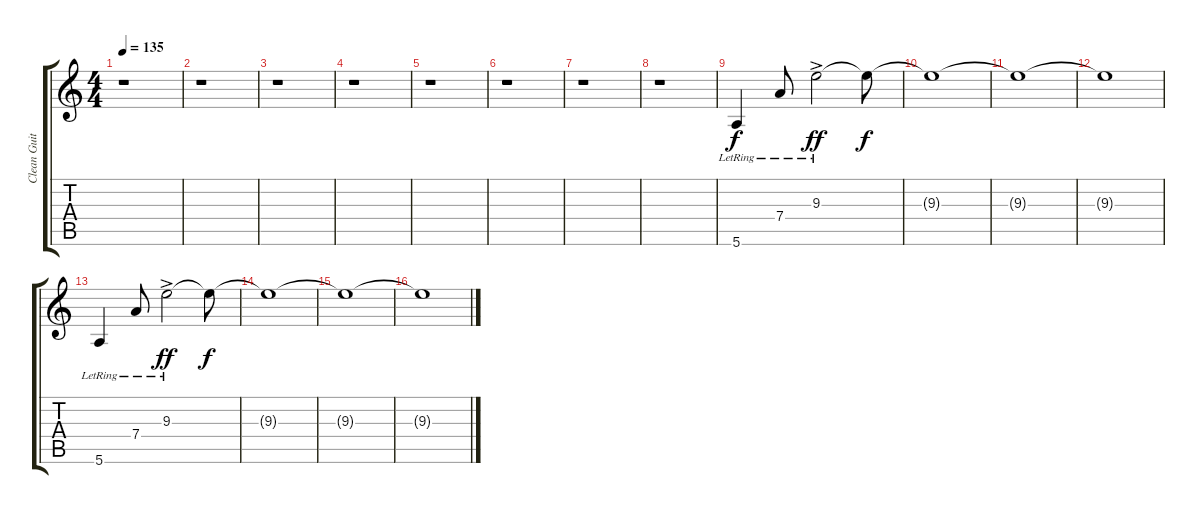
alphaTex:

\track ("Clean Guitar" "Clean Guit") {instrument electricguitarjazz}
\staff {score tabs}
\tuning (E4 B3 G3 D3 A2 E2) {hide}
\ts (4 4)
\tempo 135
\clef g2
\ks c
r.1{dy f} |
r.1 |
r.1 |
r.1 |
r.1 |
r.1 |
r.1 |
r.1 |
5.6{lr}.4 7.4{lr}.8 9.3{ac lr}.2{dy ff} 9.3{t}.8{dy f} |
9.3{t}.1 |
9.3{t}.1 |
9.3{t}.1 |
5.6{lr}.4 7.4{lr}.8 9.3{ac lr}.2{dy ff} 9.3{t}.8{dy f} |
9.3{t}.1 |
9.3{t}.1 |
9.3{t}.1
